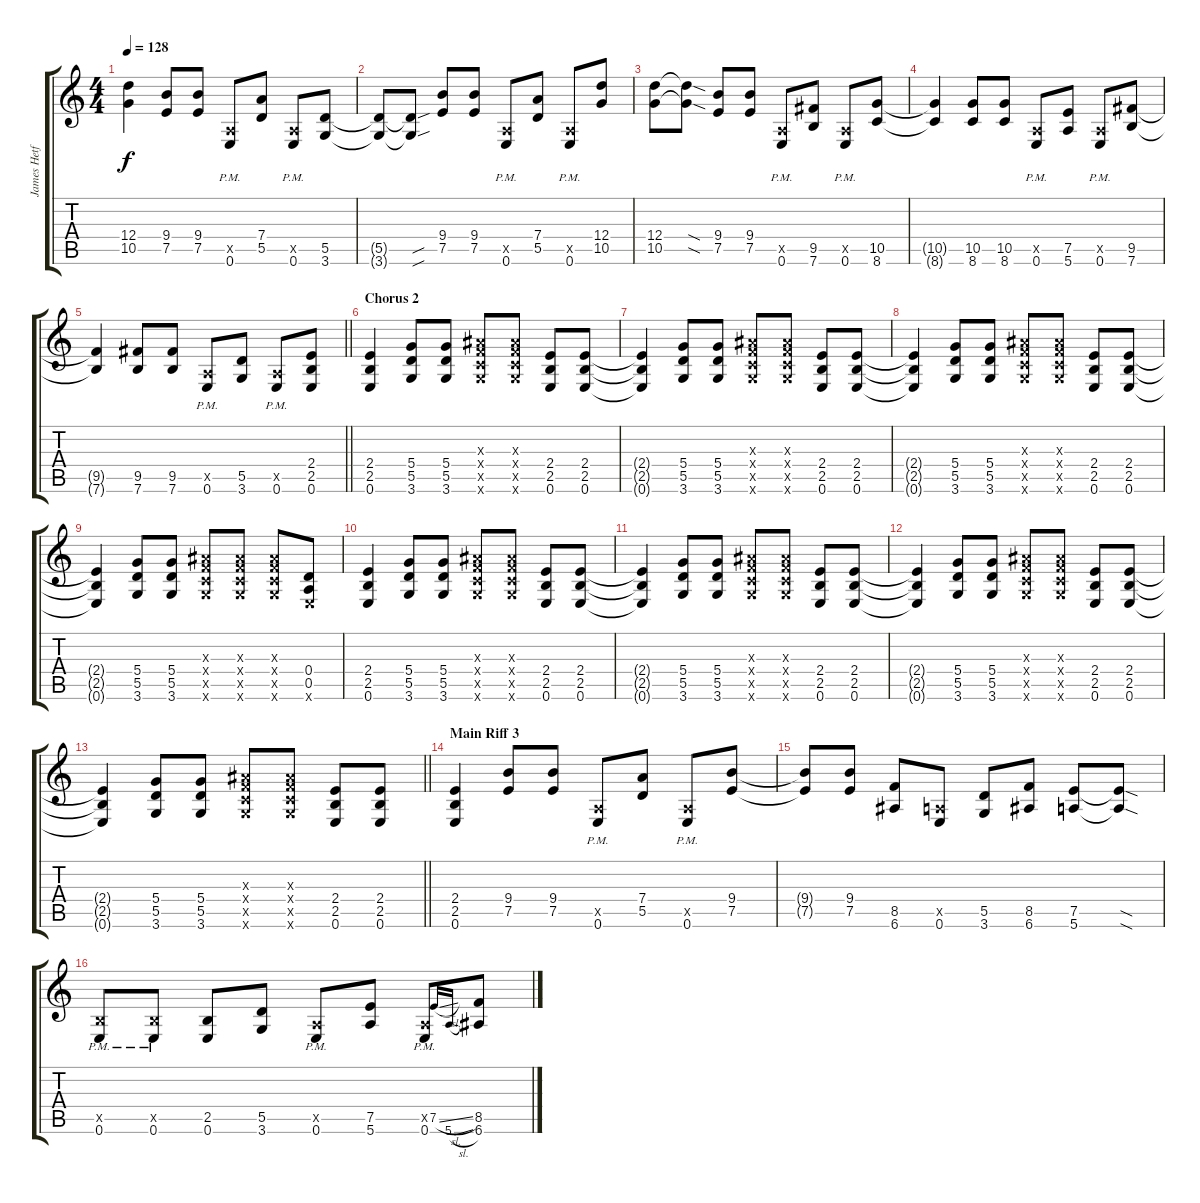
\track ("James Hetfield (Guitar Rhythm)" "James Hetf") {instrument distortionguitar}
\staff {score tabs}
\tuning (E4 B3 G3 D3 A2 E2) {hide}
\ts (4 4)
\tempo 128
\clef g2
\ks c
(12.4 10.5).4{dy f} (9.4 7.5).8 (9.4 7.5).8 (0.5{x} 0.6{pm}).8 (7.4 5.5).8 (0.5{x} 0.6{pm}).8 (5.5 3.6).8 |
(5.5{t} 3.6{t}).8 (5.5{sou t} 3.6{sou t}).8 (9.4 7.5).8 (9.4 7.5).8 (0.5{x} 0.6{pm}).8 (7.4 5.5).8 (0.5{x} 0.6{pm}).8 (12.4 10.5).8 |
(12.4 10.5).8 (12.4{sod t} 10.5{sod t}).8 (9.4 7.5).8 (9.4 7.5).8 (0.5{x} 0.6{pm}).8 (9.5 7.6).8 (0.5{x} 0.6{pm}).8 (10.5 8.6).8 |
(10.5{t} 8.6{t}).4 (10.5 8.6).8 (10.5 8.6).8 (0.5{x} 0.6{pm}).8 (7.5 5.6).8 (0.5{x} 0.6{pm}).8 (9.5 7.6).8 |
\barLineRight lightlight
(9.5{t} 7.6{t}).4 (9.5 7.6).8 (9.5 7.6).8 (0.5{x} 0.6{pm}).8 (5.5 3.6).8 (0.5{x} 0.6{pm}).8 (2.4 2.5 0.6).8 |
\section ("" "Chorus 2")
(2.4 2.5 0.6).4 (5.4 5.5 3.6).8 (5.4 5.5 3.6).8 (3.3{x} 3.4{x} 3.5{x} 3.6{x}).8 (3.3{x} 3.4{x} 3.5{x} 3.6{x}).8 (2.4 2.5 0.6).8 (2.4 2.5 0.6).8 |
(2.4{t} 2.5{t} 0.6{t}).4 (5.4 5.5 3.6).8 (5.4 5.5 3.6).8 (3.3{x} 3.4{x} 3.5{x} 3.6{x}).8 (3.3{x} 3.4{x} 3.5{x} 3.6{x}).8 (2.4 2.5 0.6).8 (2.4 2.5 0.6).8 |
(2.4{t} 2.5{t} 0.6{t}).4 (5.4 5.5 3.6).8 (5.4 5.5 3.6).8 (3.3{x} 3.4{x} 3.5{x} 3.6{x}).8 (3.3{x} 3.4{x} 3.5{x} 3.6{x}).8 (2.4 2.5 0.6).8 (2.4 2.5 0.6).8 |
(2.4{t} 2.5{t} 0.6{t}).4 (5.4 5.5 3.6).8 (5.4 5.5 3.6).8 (3.3{x} 3.4{x} 3.5{x} 3.6{x}).8 (3.3{x} 3.4{x} 3.5{x} 3.6{x}).8 (3.3{x} 3.4{x} 3.5{x} 3.6{x}).8 (0.4 0.5 0.6{x}).8 |
(2.4 2.5 0.6).4 (5.4 5.5 3.6).8 (5.4 5.5 3.6).8 (3.3{x} 3.4{x} 3.5{x} 3.6{x}).8 (3.3{x} 3.4{x} 3.5{x} 3.6{x}).8 (2.4 2.5 0.6).8 (2.4 2.5 0.6).8 |
(2.4{t} 2.5{t} 0.6{t}).4 (5.4 5.5 3.6).8 (5.4 5.5 3.6).8 (3.3{x} 3.4{x} 3.5{x} 3.6{x}).8 (3.3{x} 3.4{x} 3.5{x} 3.6{x}).8 (2.4 2.5 0.6).8 (2.4 2.5 0.6).8 |
(2.4{t} 2.5{t} 0.6{t}).4 (5.4 5.5 3.6).8 (5.4 5.5 3.6).8 (3.3{x} 3.4{x} 3.5{x} 3.6{x}).8 (3.3{x} 3.4{x} 3.5{x} 3.6{x}).8 (2.4 2.5 0.6).8 (2.4 2.5 0.6).8 |
\barLineRight lightlight
(2.4{t} 2.5{t} 0.6{t}).4 (5.4 5.5 3.6).8 (5.4 5.5 3.6).8 (3.3{x} 3.4{x} 3.5{x} 3.6{x}).8 (3.3{x} 3.4{x} 3.5{x} 3.6{x}).8 (2.4 2.5 0.6).8 (2.4 2.5 0.6).8 |
\section ("" "Main Riff 3")
(2.4 2.5 0.6).4 (9.4 7.5).8 (9.4 7.5).8 (0.5{x} 0.6{pm}).8 (7.4 5.5).8 (0.5{x} 0.6{pm}).8 (9.4 7.5).8 |
(9.4{t} 7.5{t}).8 (9.4 7.5).8 (8.5 6.6).8 (0.5{x} 0.6).8 (5.5 3.6).8 (8.5 6.6).8 (7.5 5.6).8 (7.5{sod t} 5.6{sod t}).8 |
(2.5{x} 0.6{pm}).8 (2.5{x} 0.6{pm}).8 (2.5 0.6).8 (5.5 3.6).8 (0.5{x} 0.6{pm}).8 (7.5 5.6).8 (0.5{x} 0.6{pm}).8 7.5{sl}.16{gr onbeat} 5.6{sl}.16{gr onbeat} (8.5 6.6).8
